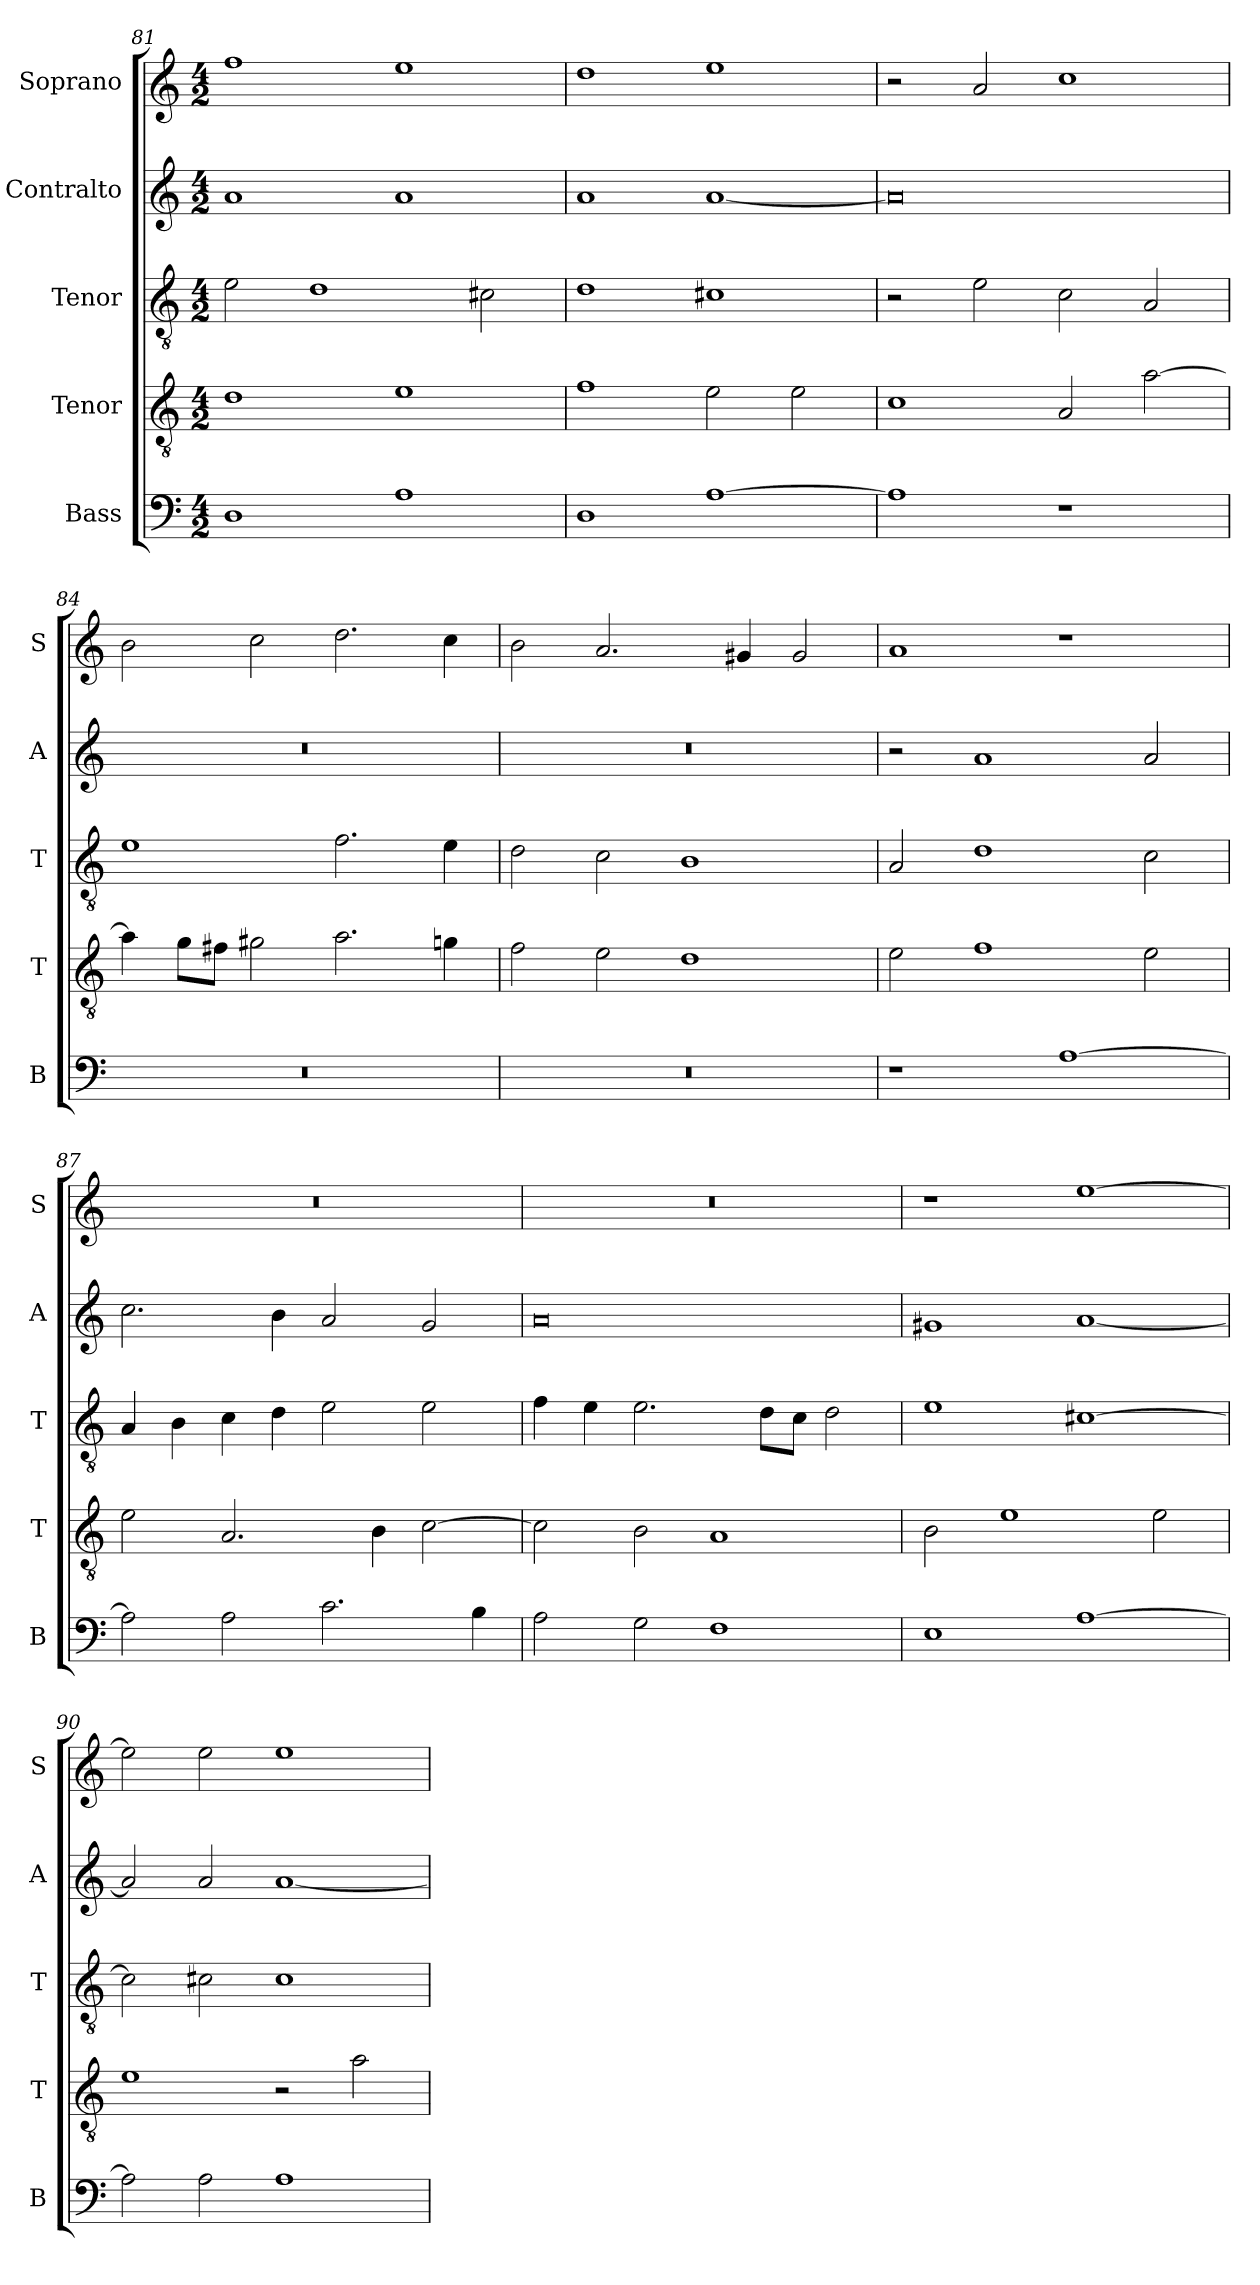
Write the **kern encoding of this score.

**kern	**kern	**kern	**kern	**kern
*part5	*part4	*part3	*part2	*part1
*staff5	*staff4	*staff3	*staff2	*staff1
*I"Bass	*I"Tenor	*I"Tenor	*I"Contralto	*I"Soprano
*I'B	*I'T	*I'T	*I'A	*I'S
*clefF4	*clefGv2	*clefGv2	*clefG2	*clefG2
*k[]	*k[]	*k[]	*k[]	*k[]
*D:dor	*D:dor	*D:dor	*D:dor	*D:dor
*M4/2	*M4/2	*M4/2	*M4/2	*M4/2
=81	=81	=81	=81	=81
1D	1d	2e	1a	1ff
.	.	1d	.	.
1A	1e	.	1a	1ee
.	.	2c#X	.	.
=82	=82	=82	=82	=82
1D	1f	1d	1a	1dd
[1A	2e	1c#X	[1a	1ee
.	2e	.	.	.
=83	=83	=83	=83	=83
1A]	1c	2r	0a]	2r
.	.	2e	.	2a
1r	2A	2c	.	1cc
.	[2a	2A	.	.
=84	=84	=84	=84	=84
0r	4a]	1e	0r	2b
.	8g\L	.	.	.
.	8f#X\J	.	.	.
.	2g#X	.	.	2cc
.	2.a	2.f	.	2.dd
.	4gn	4e	.	4cc
=85	=85	=85	=85	=85
0r	2f	2d	0r	2b
.	2e	2c	.	2.a
.	1d	1B	.	.
.	.	.	.	4g#X
.	.	.	.	2g#
=86	=86	=86	=86	=86
1r	2e	2A	2r	1a
.	1f	1d	1a	.
[1A	.	.	.	1r
.	2e	2c	2a	.
=87	=87	=87	=87	=87
2A]	2e	4A	2.cc	0r
.	.	4B	.	.
2A	2.A	4c	.	.
.	.	4d	4b	.
2.c	.	2e	2a	.
.	4B	.	.	.
.	[2c	2e	2g	.
4B	.	.	.	.
=88	=88	=88	=88	=88
2A	2c]	4f	0a	0r
.	.	4e	.	.
2G	2B	2.e	.	.
1F	1A	.	.	.
.	.	8d\L	.	.
.	.	8c\J	.	.
.	.	2d	.	.
=89	=89	=89	=89	=89
1E	2B	1e	1g#X	1r
.	1e	.	.	.
[1A	.	[1c#X	[1a	[1ee
.	2e	.	.	.
=90	=90	=90	=90	=90
2A]	1e	2c#]	2a]	2ee]
2A	.	2c#X	2a	2ee
1A	2r	1c#	[1a	1ee
.	2a	.	.	.
=	=	=	=	=
*-	*-	*-	*-	*-
